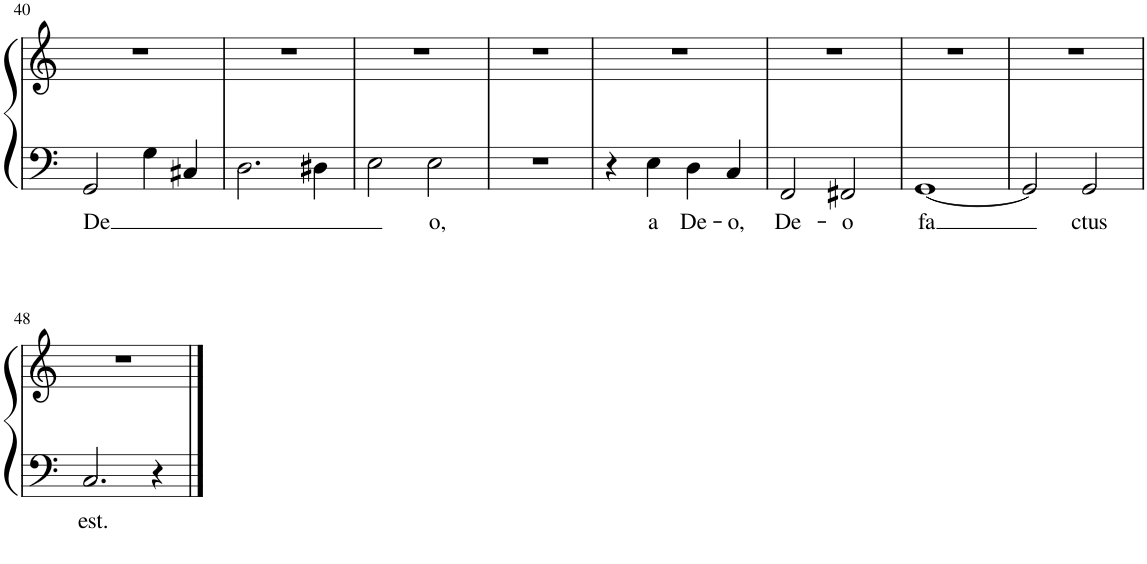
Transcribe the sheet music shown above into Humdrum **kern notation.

**kern	**text	**kern
*part1	*part1	*part1
*staff2	*staff2	*staff1
*I"Piano	*	*
*I'Pno.	*	*
!!LO:PB:g=z
*clefF4	*	*clefG2
*k[]	*	*k[]
*M4/4	*	*M4/4
*met(c)	*	*met(c)
=40	=40	=40
!	!LO:LY:b	!
2GG/	De	1r
4G\	.	.
4C#X/	.	.
=41	=41	=41
2.D\	.	1r
4D#X\	.	.
=42	=42	=42
2E\	.	1r
!	!LO:LY:b	!
2E\	o,	.
=43	=43	=43
1r	.	1r
=44	=44	=44
4r	.	1r
!	!LO:LY:b	!
4E\	a	.
!	!LO:LY:b	!
4D\	De-	.
!	!LO:LY:b	!
4C/	-o,	.
=45	=45	=45
!	!LO:LY:b	!
2FF/	De-	1r
!	!LO:LY:b	!
2FF#X/	-o	.
=46	=46	=46
!	!LO:LY:b	!
[1GG	-fa	1r
=47	=47	=47
2GG/]	.	1r
!	!LO:LY:b	!
2GG/	ctus	.
!!LO:LB:g=z
=48	=48	=48
!	!LO:LY:b	!
2.C/	est.	1r
4r	.	.
==	==	==
*-	*-	*-
